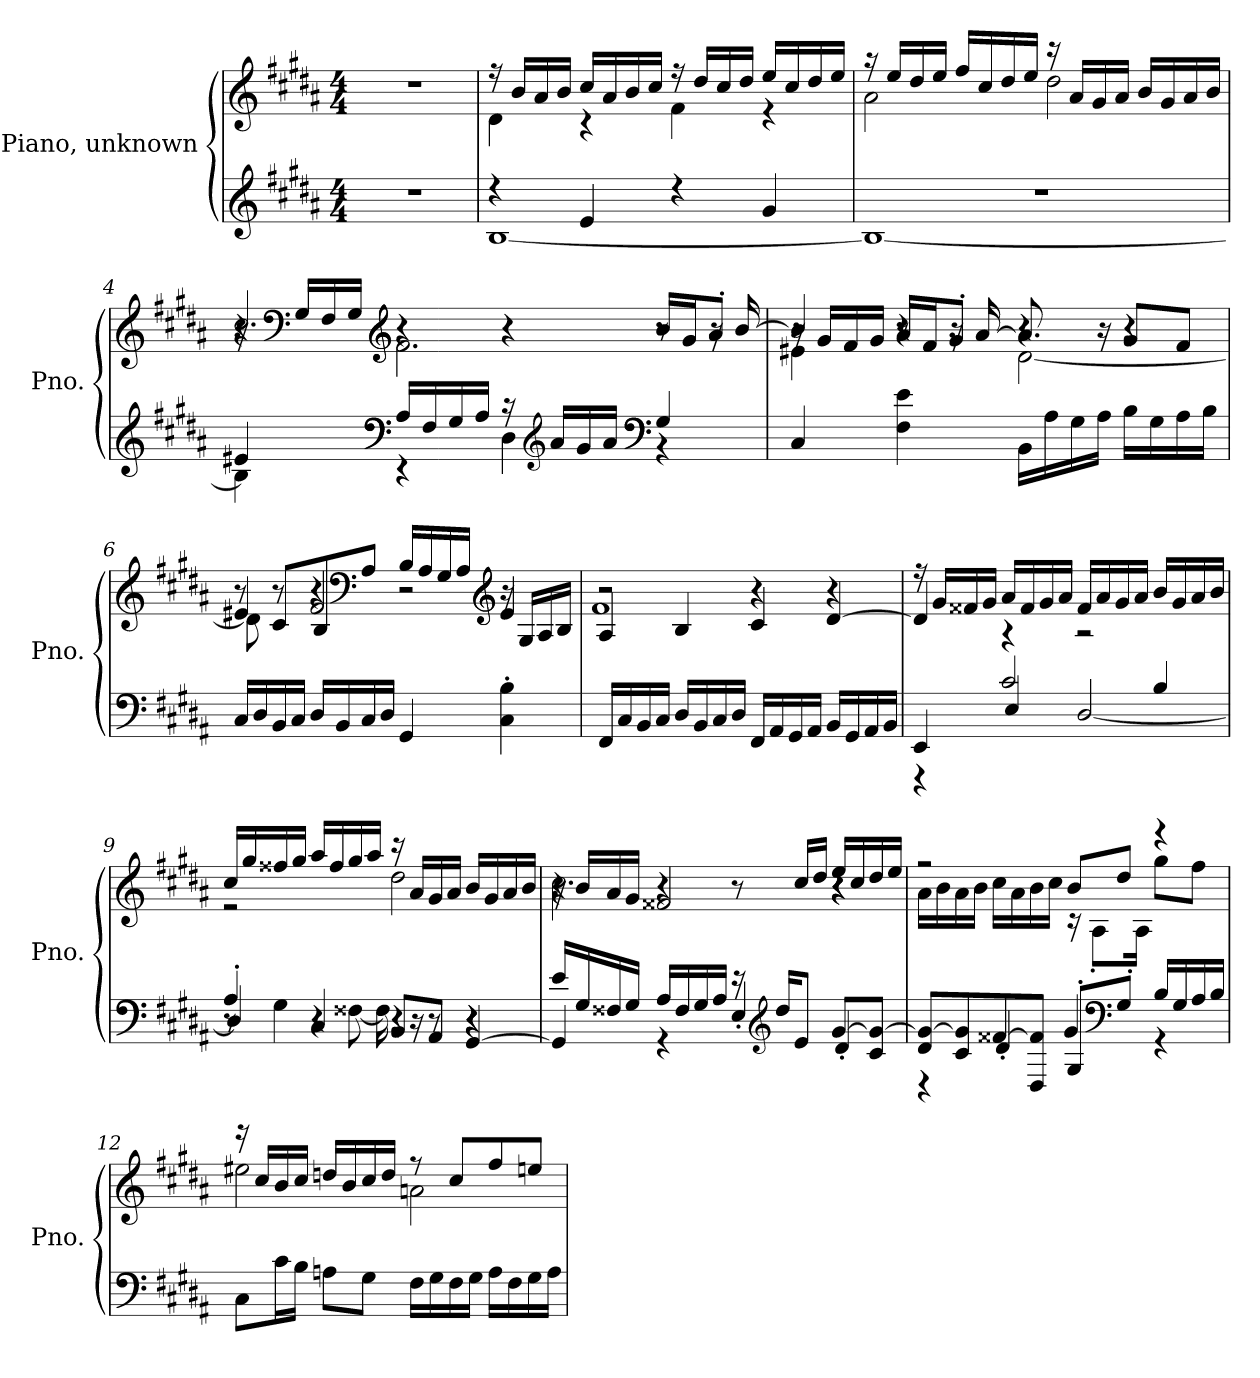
**kern	**kern
*part1	*part1
*staff2	*staff1
*I"Piano, unknown	*
*I'Pno.	*
*clefG2	*clefG2
*k[f#c#g#d#a#]	*k[f#c#g#d#a#]
*M4/4	*M4/4
*MM120	*MM120
=1	=1
1r	1r
=2	=2
*^	*^
4r	[1B	16r	4d#\
.	.	16b/LL	.
.	.	16a#/	.
.	.	16b/JJ	.
4e/	.	16cc#/LL	4r
.	.	16a#/	.
.	.	16b/	.
.	.	16cc#/JJ	.
4r	.	16r	4f#\
.	.	16dd#/LL	.
.	.	16cc#/	.
.	.	16dd#/JJ	.
4g#/	.	16ee/LL	4r
.	.	16cc#/	.
.	.	16dd#/	.
.	.	16ee/JJ	.
=3	=3	=3	=3
1r	1B_	16r	2a#\
.	.	16ee/LL	.
.	.	16dd#/	.
.	.	16ee/JJ	.
.	.	16ff#/LL	.
.	.	16cc#/	.
.	.	16dd#/	.
.	.	16ee/JJ	.
.	.	16r	2dd#\
.	.	16a#/LL	.
.	.	16g#/	.
.	.	16a#/JJ	.
.	.	16b/LL	.
.	.	16g#/	.
.	.	16a#/	.
.	.	16b/JJ	.
!!LO:LB:g=z
=4	=4	=4	=4
*	*	*	*^
4e#X/	4B\]	2.cc#/	4r	16r
*	*	*clefF4	*	*
.	.	.	.	16G#/LL
.	.	.	.	16F#/
.	.	.	.	16G#/JJ
*clefF4	*	*clefG2	*	*
16A#/LL	4r	.	2.f#\	4r
16F#/	.	.	.	.
16G#/	.	.	.	.
16A#/JJ	.	.	.	.
16r	4D#\	.	.	4r
*clefG2	*	*	*	*
16a#/LL	.	.	.	.
16g#/	.	.	.	.
16a#/JJ	.	.	.	.
*clefF4	*	*	*	*
4G#/	4r	8r	.	16b/LL
.	.	.	.	16g#/J
.	.	16r	.	8a#'/J
.	.	[16b/	.	.
*v	*v	*	*	*
=5	=5	=5	=5
4C#/	4b/]	4e#X\	16r
.	.	.	16g#/LL
.	.	.	16f#/
.	.	.	16g#/JJ
4F#\ 4e\	8r	4r	16a#/LL
.	.	.	16f#/J
.	16r	.	8g#'/J
.	[16a#/	.	.
16BB\LL	8.a#/]	[2d#\	4r
16A#\	.	.	.
16G#\	.	.	.
16A#\JJ	16r	.	.
16B\LL	4r	.	8g#/L
16G#\	.	.	.
16A#\	.	.	8f#/J
16B\JJ	.	.	.
!!LO:LB:g=z	!!	!!
=6	=6	=6	=6
16C#/LL	4e#X/	8d#\]	8r
16D#/	.	.	.
16BB/	.	8r	8c#/L
16C#/JJ	.	.	.
16D#/LL	2f#/	4r	8B/
16BB/	.	.	.
*	*clefF4	*	*
16C#/	.	.	8A#/J
16D#/JJ	.	.	.
4GG#/	.	2r	16B/LL
.	.	.	16A#/
.	.	.	16G#/
.	.	.	16A#/JJ
*	*clefG2	*	*
4C#\' 4B\'	4e#/	.	16r
.	.	.	16G#/LL
.	.	.	16A#/
.	.	.	16B/JJ
=7	=7	=7	=7
16FF#/LL	4A#/	1f#	2r
16C#/	.	.	.
16BB/	.	.	.
16C#/JJ	.	.	.
16D#/LL	4B/	.	.
16BB/	.	.	.
16C#/	.	.	.
16D#/JJ	.	.	.
16FF#/LL	4c#/	.	4r
16AA#/	.	.	.
16GG#/	.	.	.
16AA#/JJ	.	.	.
16BB/LL	4r	.	[4d#/
16GG#/	.	.	.
16AA#/	.	.	.
16BB/JJ	.	.	.
*	*	*v	*v
!!LO:LB:g=z
=8	=8	=8
*^	*	*
4EE/	4r	16r	4d#/]
.	.	16g#/LL	.
.	.	16f##X/	.
.	.	16g#/JJ	.
2c#/	4E/	16a#/LL	4r
.	.	16f##/	.
.	.	16g#/	.
.	.	16a#/JJ	.
.	[2D#/	16f##/LL	2r
.	.	16a#/	.
.	.	16g#/	.
.	.	16a#/JJ	.
4B/	.	16b/LL	.
.	.	16g#/	.
.	.	16a#/	.
.	.	16b/JJ	.
=9	=9	=9	=9
*	*^	*	*
4A#'/	8r	4D#/]	16cc#/LL	2r
.	.	.	16gg#/	.
.	4G#\	.	16ff##X/	.
.	.	.	16gg#/JJ	.
4r	.	4C#/	16aa#/LL	.
.	.	.	16ff##/	.
.	[8F##X\	.	16gg#/	.
.	.	.	16aa#/JJ	.
8BB/L	16F##\]	4r	16r	2dd#\
.	16r	.	16a#/LL	.
8AA#/J	8r	.	16g#/	.
.	.	.	16a#/JJ	.
4r	4r	[4GG#/	16b/LL	.
.	.	.	16g#/	.
.	.	.	16a#/	.
.	.	.	16b/JJ	.
*	*v	*v	*	*
!!LO:LB:g=z
=10	=10	=10	=10
*	*	*	*^
16e/LL	4GG#/]	16r	2.cc#\	4r
16G#/	.	16b/LL	.	.
16F##X/	.	16a#/	.	.
16G#/JJ	.	16g#/JJ	.	.
16A#/LL	4r	4r	.	2f##X/
16F##/	.	.	.	.
16G#/	.	.	.	.
16A#/JJ	.	.	.	.
16r	4E'/	8r	.	.
*clefG2	*	*	*	*
16dd#/KL	.	.	.	.
8e/J	.	16cc#/LL	.	.
.	.	16dd#/JJ	.	.
[8g#/L	4d#'/	16ee/LL	4r	4r
.	.	16cc#/	.	.
8c#/ 8g#/_J	.	16dd#/	.	.
.	.	16ee/JJ	.	.
*	*	*	*v	*v
=11	=11	=11	=11
8d#/ 8g#/_L	4r	2r	16a#\LL
.	.	.	16b\
8c#/ 8g#/]	.	.	16a#\
.	.	.	16b\JJ
[8f##X/	4d#'/	.	16cc#\LL
.	.	.	16a#\
8D#/ 8f##/]J	.	.	16b\
.	.	.	16cc#\JJ
8G#'/L	4g#/	8b/L	16r
.	.	.	8A#'\L
*clefF4	*	*	*
8G#'/J	.	8dd#/J	.
.	.	.	16A#\Jk
16B/LL	4r	4r	8gg#\L
16G#/	.	.	.
16A#/	.	.	8ff#\J
16B/JJ	.	.	.
*v	*v	*	*
!!LO:LB:g=z	!!
=12	=12	=12
8C#\L	16r	2ee#X\
.	16cc#/LL	.
16c#\L	16b/	.
16B\JJ	16cc#/JJ	.
8An\L	16ddn/LL	.
.	16b/	.
8G#\J	16cc#/	.
.	16dd/JJ	.
16F#\LL	8r	2an\
16G#\	.	.
16F#\	8cc#/L	.
16G#\JJ	.	.
16A\LL	8ff#/	.
16F#\	.	.
16G#\	8een/J	.
16A\JJ	.	.
*	*v	*v
=	=
*-	*-
